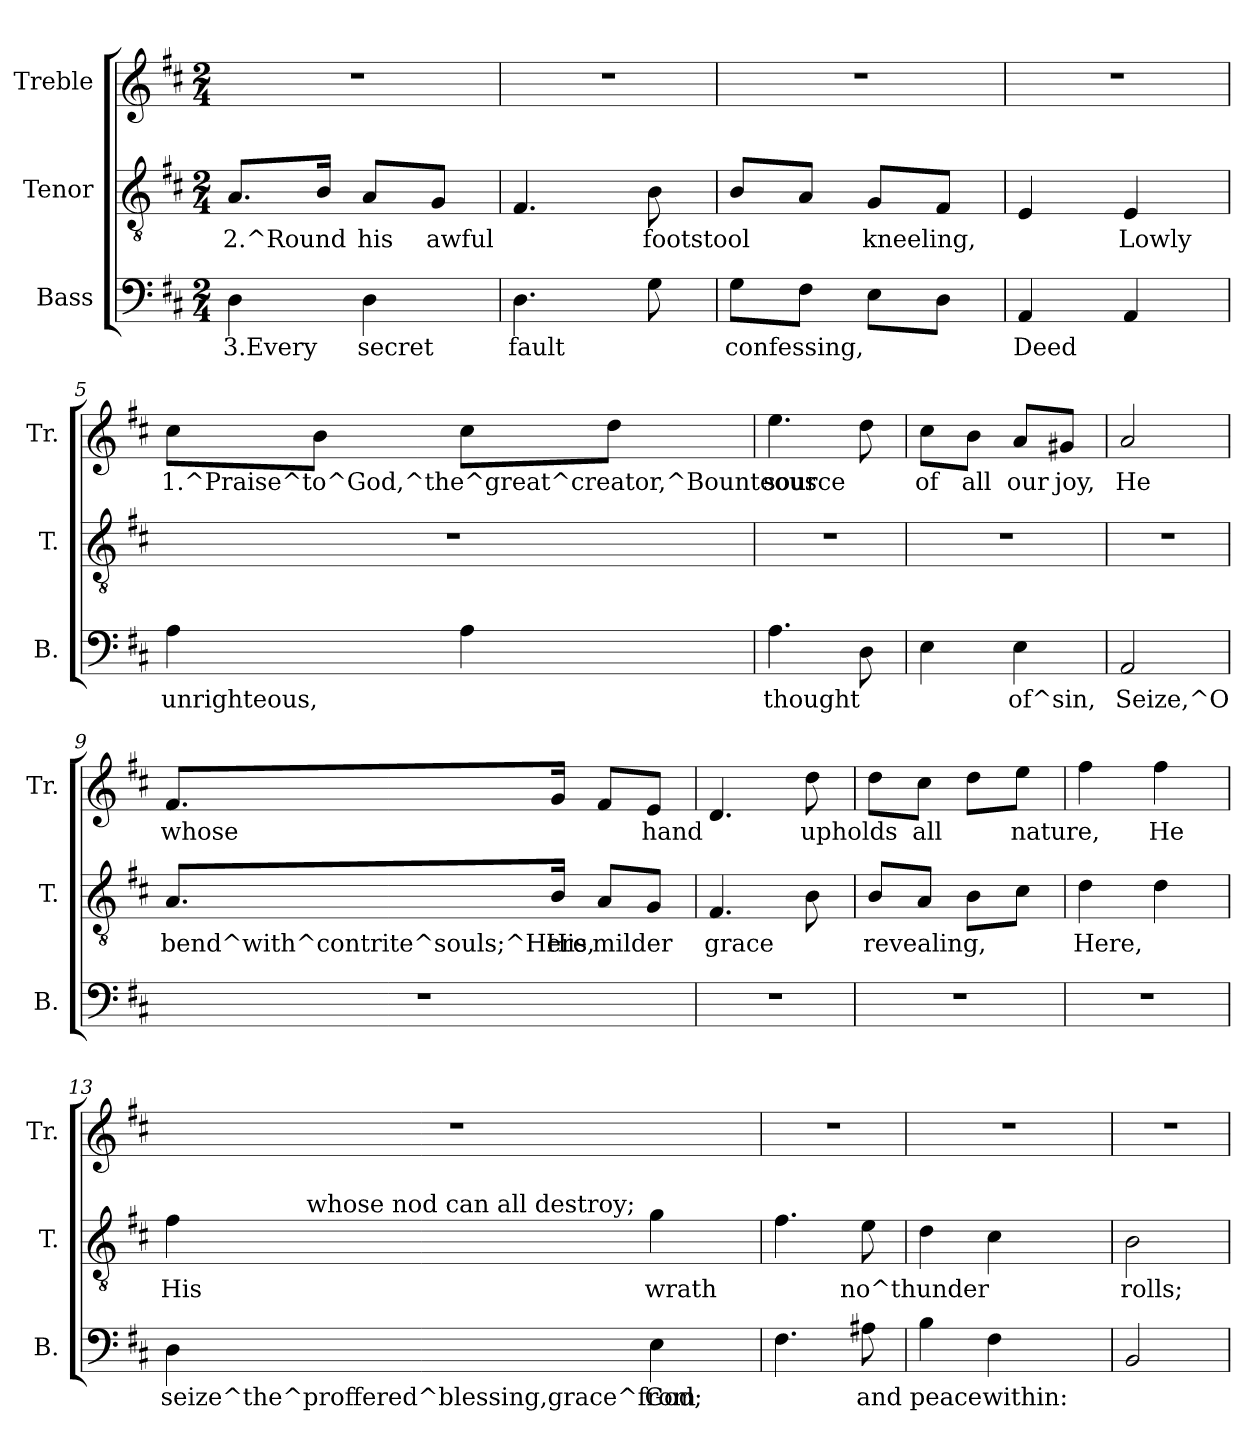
**kern	**text	**kern	**text	**kern	**text
*part3	*part3	*part2	*part2	*part1	*part1
*staff3	*staff3	*staff2	*staff2	*staff1	*staff1
*I"Bass	*	*I"Tenor	*	*I"Treble	*
*I'B.	*	*I'T.	*	*I'Tr.	*
!!LO:PB:g=z
*stria5	*	*stria5	*	*stria5	*
*clefF4	*	*clefGv2	*	*clefG2	*
*k[f#c#]	*	*k[f#c#]	*	*k[f#c#]	*
*D:	*	*D:	*	*D:	*
*M2/4	*	*M2/4	*	*M2/4	*
=1	=1	=1	=1	=1	=1
!	!LO:LY:b:rj	!	!LO:LY:b:rj	!	!
4D\	3.Every	8.A/L	2.^Round	2r	.
!	!	!	!LO:LY:b:rj	!	!
.	.	16B/J	.	.	.
!	!LO:LY:b:rj	!	!LO:LY:b:rj	!	!
4D\	secret	8A/L	his	.	.
!	!	!	!LO:LY:b:rj	!	!
.	.	8G/J	awful	.	.
=2	=2	=2	=2	=2	=2
!	!LO:LY:b:rj	!	!LO:LY:b:rj	!	!
4.D\	fault	4.F#/	.	2r	.
!	!LO:LY:b:rj	!	!LO:LY:b:rj	!	!
8G\	.	8B\	footstool	.	.
=3	=3	=3	=3	=3	=3
!	!LO:LY:b:rj	!	!LO:LY:b:rj	!	!
8G\L	confessing,	8B/L	.	2r	.
!	!LO:LY:b:rj	!	!LO:LY:b:rj	!	!
8F#\J	.	8A/J	.	.	.
!	!LO:LY:b:rj	!	!LO:LY:b:rj	!	!
8E\L	.	8G/L	kneeling,	.	.
!	!LO:LY:b:rj	!	!LO:LY:b:rj	!	!
8D\J	.	8F#/J	.	.	.
=4	=4	=4	=4	=4	=4
!	!LO:LY:b:rj	!	!LO:LY:b:rj	!	!
4AA/	Deed	4E/	.	2r	.
!	!LO:LY:b:rj	!	!LO:LY:b:rj	!	!
4AA/	.	4E/	Lowly	.	.
=5	=5	=5	=5	=5	=5
!	!LO:LY:b:rj	!	!	!	!LO:LY:b:rj
4A\	unrighteous,	2r	.	8cc#>\L	1.^Praise^to^God,^the^great^creator,^Bounteous
!	!	!	!	!	!LO:LY:b:rj
.	.	.	.	8b\J	.
!	!LO:LY:b:rj	!	!	!	!LO:LY:b:rj
4A\	.	.	.	8cc#\L	.
!	!	!	!	!	!LO:LY:b:rj
.	.	.	.	8dd\J	.
=6	=6	=6	=6	=6	=6
!	!LO:LY:b:rj	!	!	!	!LO:LY:b:rj
4.A\	thought	2r	.	4.ee\	source
!	!LO:LY:b:rj	!	!	!	!LO:LY:b:rj
8D\	.	.	.	8dd\	.
=7	=7	=7	=7	=7	=7
!	!LO:LY:b:rj	!	!	!	!LO:LY:b:rj
4E\	.	2r	.	8cc#\L	of
!	!	!	!	!	!LO:LY:b:rj
.	.	.	.	8b\J	all
!	!LO:LY:b:rj	!	!	!	!LO:LY:b:rj
4E\	of^sin,	.	.	8a/L	our
!	!	!	!	!	!LO:LY:b:rj
.	.	.	.	8g#X/J	joy,
=8	=8	=8	=8	=8	=8
!	!LO:LY:b:rj	!	!	!	!LO:LY:b:rj
2AA/	Seize,^O	2r	.	2a/	He
=9	=9	=9	=9	=9	=9
!	!	!	!LO:LY:b:rj	!	!LO:LY:b:rj
2r	.	8.A/L	bend^with^contrite^souls;^Here,	8.f#/L	whose
!	!	!	!LO:LY:b:rj	!	!LO:LY:b:rj
.	.	16B/J	His	16g/J	.
!	!	!	!LO:LY:b:rj	!	!LO:LY:b:rj
.	.	8A/L	milder	8f#/L	.
!	!	!	!LO:LY:b:rj	!	!LO:LY:b:rj
.	.	8G/J	.	8e>/J	hand
=10	=10	=10	=10	=10	=10
!	!	!	!LO:LY:b:rj	!	!LO:LY:b:rj
2r	.	4.F#/	grace	4.d/	.
!	!	!	!LO:LY:b:rj	!	!LO:LY:b:rj
.	.	8B\	.	8dd\	upholds
=11	=11	=11	=11	=11	=11
!	!	!	!LO:LY:b:rj	!	!LO:LY:b:rj
2r	.	8B/L	revealing,	8dd\L	.
!	!	!	!LO:LY:b:rj	!	!LO:LY:b:rj
.	.	8A/J	.	8cc#\J	all
!	!	!	!LO:LY:b:rj	!	!LO:LY:b:rj
.	.	8B\L	.	8dd\L	.
!	!	!	!LO:LY:b:rj	!	!LO:LY:b:rj
.	.	8c#\J	.	8ee\J	nature,
=12	=12	=12	=12	=12	=12
!	!	!	!LO:LY:b:rj	!	!LO:LY:b:rj
2r	.	4d\	Here,	4ff#\	.
!	!	!	!LO:LY:b:rj	!	!LO:LY:b:rj
.	.	4d\	.	4ff#\	He
=13	=13	=13	=13	=13	=13
!	!LO:LY:b:rj	!	!LO:LY:b:rj	!	!
*	*	*^	*	*	*
4D\	seize^the^proffered^blessing,grace^from	4f#\	32.ryy	His	2r	.
!	!	!	!LO:TX:a:t=whose nod can all destroy;	!	!	!
.	.	.	4ryy	.	.	.
!	!LO:LY:b:rj	!	!	!LO:LY:b:rj	!	!
4E\	God;	4g\	.	wrath	.	.
.	.	.	8ryy	.	.	.
.	.	.	16ryy	.	.	.
.	.	.	64ryy	.	.	.
=14	=14	=14	=14	=14	=14	=14
!	!LO:LY:b:rj	!	!	!LO:LY:b:rj	!	!
*	*	*v	*v	*	*	*
4.F#\	.	4.f#\	.	2r	.
!	!LO:LY:b:rj	!	!LO:LY:b:rj	!	!
8A#X\	and	8e\	no^thunder	.	.
=15	=15	=15	=15	=15	=15
!	!LO:LY:b:rj	!	!LO:LY:b:rj	!	!
4B\	peace	4d\	.	2r	.
!	!LO:LY:b:rj	!	!LO:LY:b:rj	!	!
4F#\	within:	4c#\	.	.	.
=16	=16	=16	=16	=16	=16
!	!LO:LY:b:rj	!	!LO:LY:b:rj	!	!
2BB/	.	2B\	rolls;	2r	.
=	=	=	=	=	=
*-	*-	*-	*-	*-	*-
